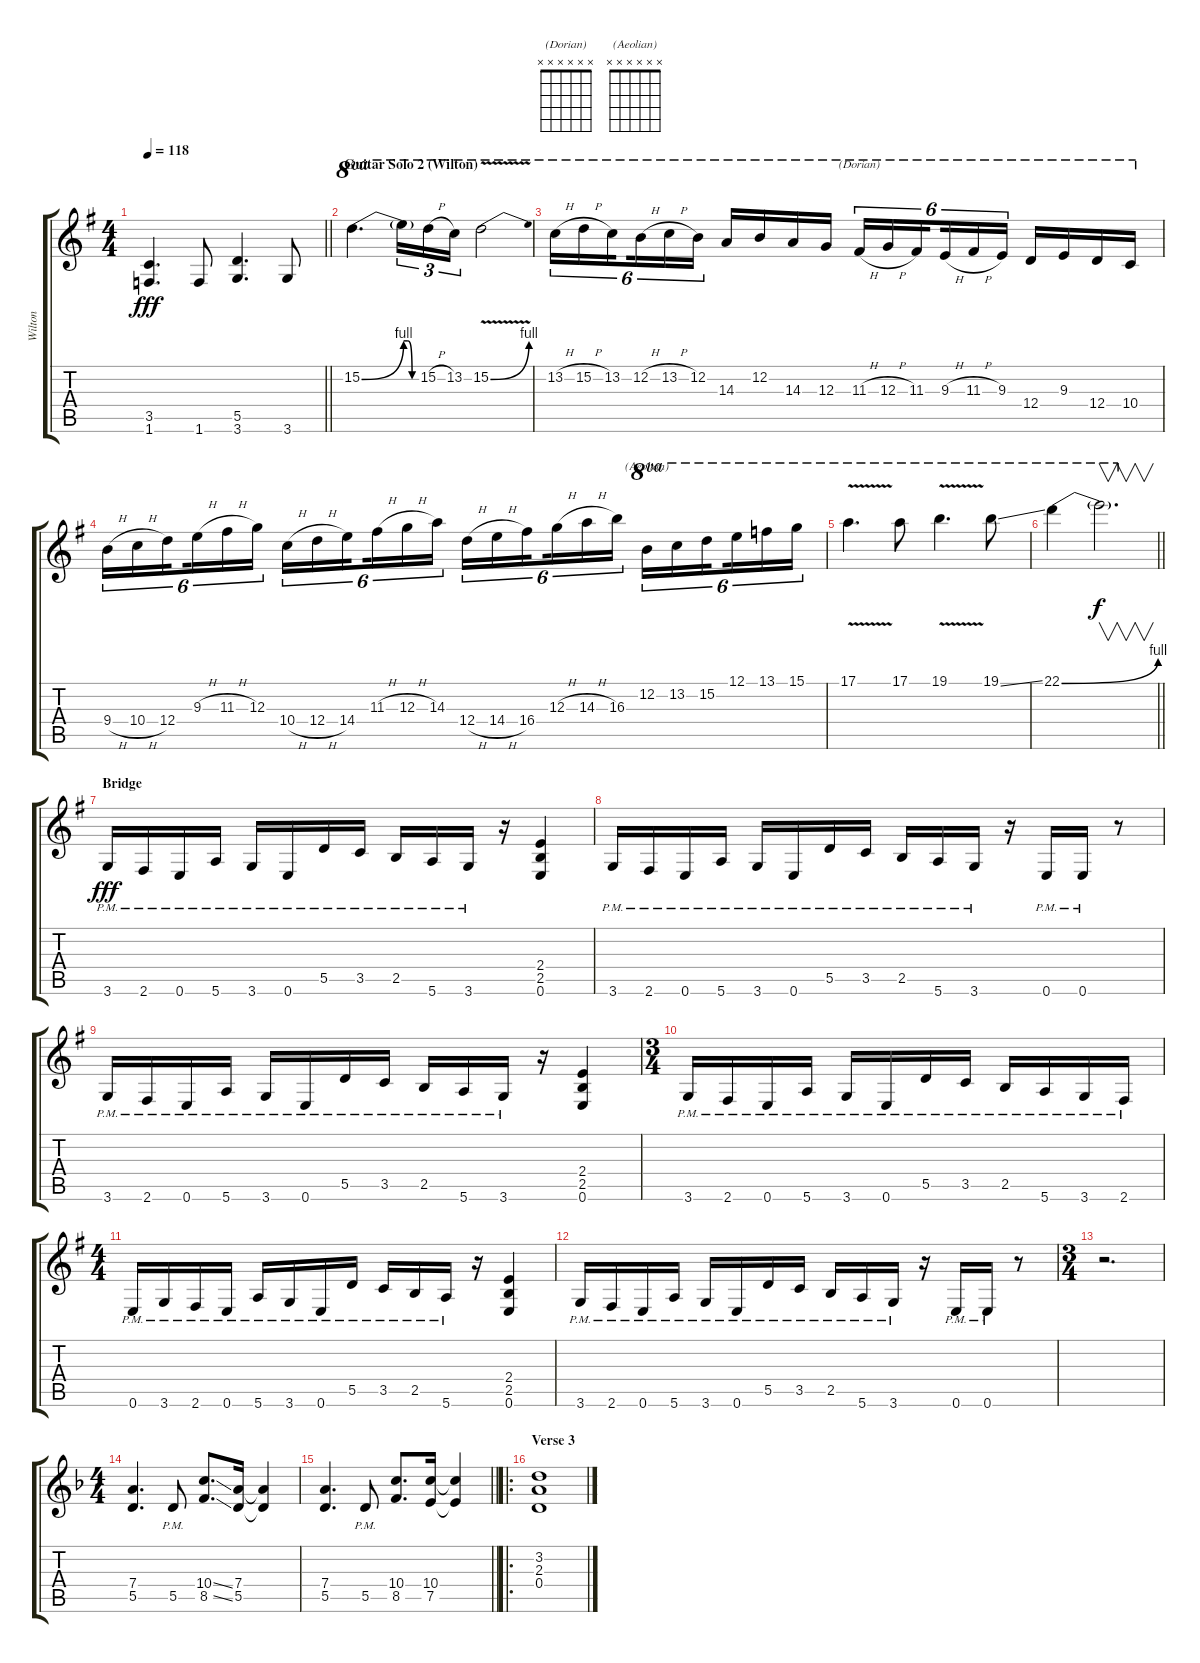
\track ("Wilton" "Wilton") {instrument distortionguitar}
\staff {score tabs}
\tuning (E4 B3 G3 D3 A2 E2) {hide}
\chord ("(Dorian)" x x x x x x)
\chord ("(Aeolian)" x x x x x x)
\ts (4 4)
\tempo 118
\clef g2
\barLineRight lightlight
\ks g
(3.5 1.6).4{d dy fff} 1.6.8 (5.5 3.6).4{d} 3.6.8 |
\section ("" "Guitar Solo 2 (Wilton)")
15.2{be (bend 0 0 60 4)}.4{d ot 8va volume 16} 15.2{be (custom 0 4 20 4 40 0 60 0) t}.16{tu (3 2) ot 8va} 15.2{h}.16{tu (3 2) ot 8va} 13.2.16{tu (3 2) ot 8va} 15.2{be (bend 0 0 60 4) v}.2{ot 8va} |
13.2{h}.16{tu (6 4) ot 8va} 15.2{h}.16{tu (6 4) ot 8va} 13.2.16{tu (6 4) ot 8va beam splitsecondary} 12.2{h}.16{tu (6 4) ot 8va} 13.2{h}.16{tu (6 4) ot 8va} 12.2.16{tu (6 4) ot 8va} 14.3.16{ot 8va} 12.2.16{ot 8va} 14.3.16{ot 8va} 12.3.16{ot 8va} 11.3{h}.16{tu (6 4) ch "(Dorian)" ot 8va} 12.3{h}.16{tu (6 4) ot 8va} 11.3.16{tu (6 4) ot 8va beam splitsecondary} 9.3{h}.16{tu (6 4) ot 8va} 11.3{h}.16{tu (6 4) ot 8va} 9.3.16{tu (6 4) ot 8va} 12.4.16{ot 8va} 9.3.16{ot 8va} 12.4.16{ot 8va} 10.4.16{ot 8va} |
9.4{h}.16{tu (6 4)} 10.4{h}.16{tu (6 4)} 12.4.16{tu (6 4) beam splitsecondary} 9.3{h}.16{tu (6 4)} 11.3{h}.16{tu (6 4)} 12.3.16{tu (6 4)} 10.4{h}.16{tu (6 4)} 12.4{h}.16{tu (6 4)} 14.4.16{tu (6 4) beam splitsecondary} 11.3{h}.16{tu (6 4)} 12.3{h}.16{tu (6 4)} 14.3.16{tu (6 4)} 12.4{h}.16{tu (6 4)} 14.4{h}.16{tu (6 4)} 16.4.16{tu (6 4) beam splitsecondary} 12.3{h}.16{tu (6 4)} 14.3{h}.16{tu (6 4)} 16.3.16{tu (6 4)} 12.2.16{tu (6 4) ch "(Aeolian)" ot 8va} 13.2.16{tu (6 4) ot 8va} 15.2.16{tu (6 4) ot 8va beam splitsecondary} 12.1.16{tu (6 4) ot 8va} 13.1.16{tu (6 4) ot 8va} 15.1.16{tu (6 4) ot 8va} |
17.1{v}.4{d ot 8va} 17.1.8{ot 8va} 19.1{v}.4{d ot 8va} 19.1{ss}.8{ot 8va} |
\barLineRight lightlight
22.1{be (bend 0 0 60 4)}.4{ot 8va} 22.1{t}.2{v d ot 8va dy f} |
\section ("" "Bridge")
3.6{pm}.16{dy fff volume 9} 2.6{pm}.16 0.6{pm}.16 5.6{pm}.16 3.6{pm}.16 0.6{pm}.16 5.5{pm}.16 3.5{pm}.16 2.5{pm}.16 5.6{pm}.16 3.6{pm}.16 r.16 (2.4 2.5 0.6).4 |
3.6{pm}.16 2.6{pm}.16 0.6{pm}.16 5.6{pm}.16 3.6{pm}.16 0.6{pm}.16 5.5{pm}.16 3.5{pm}.16 2.5{pm}.16 5.6{pm}.16 3.6{pm}.16 r.16 0.6{pm}.16 0.6{pm}.16 r.8 |
3.6{pm}.16 2.6{pm}.16 0.6{pm}.16 5.6{pm}.16 3.6{pm}.16 0.6{pm}.16 5.5{pm}.16 3.5{pm}.16 2.5{pm}.16 5.6{pm}.16 3.6{pm}.16 r.16 (2.4 2.5 0.6).4 |
\ts (3 4)
3.6{pm}.16 2.6{pm}.16 0.6{pm}.16 5.6{pm}.16 3.6{pm}.16 0.6{pm}.16 5.5{pm}.16 3.5{pm}.16 2.5{pm}.16 5.6{pm}.16 3.6{pm}.16 2.6{pm}.16 |
\ts (4 4)
0.6{pm}.16 3.6{pm}.16 2.6{pm}.16 0.6{pm}.16 5.6{pm}.16 3.6{pm}.16 0.6{pm}.16 5.5{pm}.16 3.5{pm}.16 2.5{pm}.16 5.6{pm}.16 r.16 (2.4 2.5 0.6).4 |
3.6{pm}.16 2.6{pm}.16 0.6{pm}.16 5.6{pm}.16 3.6{pm}.16 0.6{pm}.16 5.5{pm}.16 3.5{pm}.16 2.5{pm}.16 5.6{pm}.16 3.6{pm}.16 r.16 0.6{pm}.16 0.6{pm}.16 r.8 |
\ts (3 4)
r.2{d} |
\ts (4 4)
\ks f
(7.4 5.5).4{d} 5.5{pm}.8 (10.4{ss} 8.5{ss}).8{d} (7.4 5.5).16 (7.4{t} 5.5{t}).4 |
\barLineRight lightlight
(7.4 5.5).4{d} 5.5{pm}.8 (10.4 8.5).8{d} (10.4 7.5).16 (10.4{t} 7.5{t}).4 |
\ro
\section ("" "Verse 3")
(3.2 2.3 0.4).1
